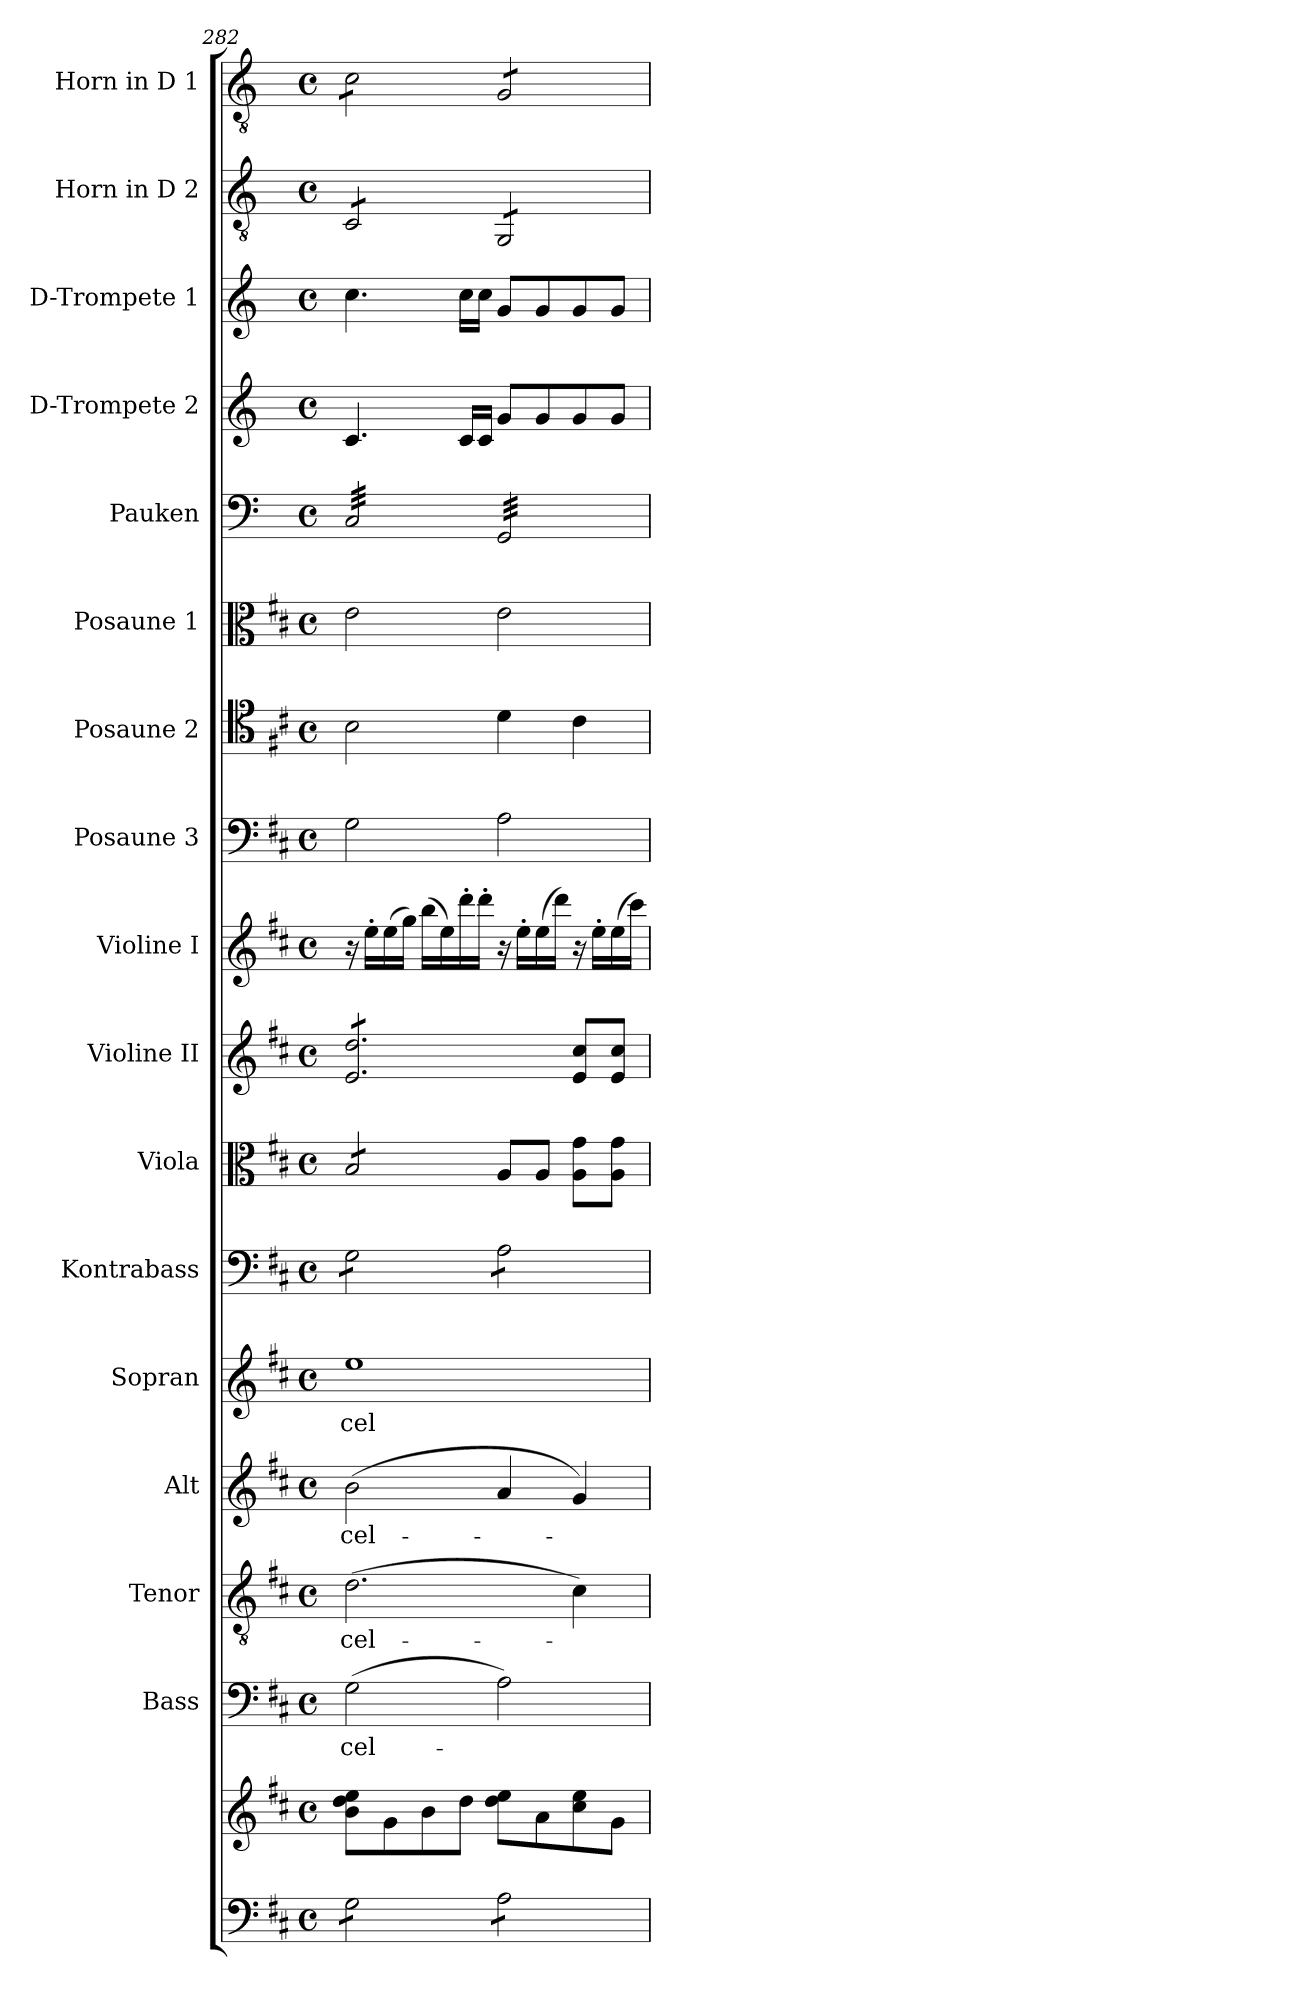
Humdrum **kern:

**kern	**kern	**kern	**text	**kern	**text	**kern	**text	**kern	**text	**kern	**kern	**kern	**kern	**kern	**kern	**kern	**kern	**kern	**kern	**kern	**kern
*part17	*part17	*part16	*part16	*part15	*part15	*part14	*part14	*part13	*part13	*part12	*part11	*part10	*part9	*part8	*part7	*part6	*part5	*part4	*part3	*part2	*part1
*staff18	*staff17	*staff16	*staff16	*staff15	*staff15	*staff14	*staff14	*staff13	*staff13	*staff12	*staff11	*staff10	*staff9	*staff8	*staff7	*staff6	*staff5	*staff4	*staff3	*staff2	*staff1
*	*	*I"Bass	*	*I"Tenor	*	*I"Alt	*	*I"Sopran	*	*I"Kontrabass	*I"Viola	*I"Violine II	*I"Violine I	*I"Posaune 3	*I"Posaune 2	*I"Posaune 1	*I"Pauken	*I"D-Trompete 2	*I"D-Trompete 1	*I"Horn in D 2	*I"Horn in D 1
*	*	*I'B.	*	*I'T.	*	*I'A.	*	*I'S.	*	*I'Kb.	*I'Vla.	*I'Vl. II	*I'Vl. I	*I'Pos. 3	*I'Pos. 2	*I'Pos. 1	*I'Pk.	*I'D Trp. 2	*I'D Trp. 1	*I'Hrn. 2	*I'Hrn. 1
*clefF4	*clefG2	*clefF4	*	*clefGv2	*	*clefG2	*	*clefG2	*	*clefF4	*clefC3	*clefG2	*clefG2	*clefF4	*clefC4	*clefC3	*clefF4	*clefG2	*clefG2	*clefGv2	*clefGv2
*	*	*	*	*	*	*	*	*	*	*ITrd7c12	*	*	*	*	*	*	*ITrd-1c-2	*ITrd-1c-2	*ITrd-1c-2	*ITrd-1c-2	*ITrd-1c-2
*k[f#c#]	*k[f#c#]	*k[f#c#]	*	*k[f#c#]	*	*k[f#c#]	*	*k[f#c#]	*	*k[f#c#]	*k[f#c#]	*k[f#c#]	*k[f#c#]	*k[f#c#]	*k[f#c#]	*k[f#c#]	*k[f#c#]	*k[f#c#]	*k[f#c#]	*k[f#c#]	*k[f#c#]
*D:	*D:	*D:	*	*D:	*	*D:	*	*D:	*	*D:	*D:	*D:	*D:	*D:	*D:	*D:	*D:	*D:	*D:	*D:	*D:
*M4/4	*M4/4	*M4/4	*	*M4/4	*	*M4/4	*	*M4/4	*	*M4/4	*M4/4	*M4/4	*M4/4	*M4/4	*M4/4	*M4/4	*M4/4	*M4/4	*M4/4	*M4/4	*M4/4
*met(c)	*met(c)	*met(c)	*	*met(c)	*	*met(c)	*	*met(c)	*	*met(c)	*met(c)	*met(c)	*met(c)	*met(c)	*met(c)	*met(c)	*met(c)	*met(c)	*met(c)	*met(c)	*met(c)
=282	=282	=282	=282	=282	=282	=282	=282	=282	=282	=282	=282	=282	=282	=282	=282	=282	=282	=282	=282	=282	=282
!	!	!	!LO:LY:b	!	!LO:LY:b	!	!LO:LY:b	!	!LO:LY:b	!	!	!	!	!	!	!	!	!	!	!	!
*tremolo	*	*	*	*	*	*	*	*	*	*	*	*	*	*	*	*	*	*	*	*	*
*	*	*	*	*	*	*	*	*	*	*tremolo	*	*	*	*	*	*	*	*	*	*	*
*	*	*	*	*	*	*	*	*	*	*	*tremolo	*	*	*	*	*	*	*	*	*	*
*	*	*	*	*	*	*	*	*	*	*	*	*tremolo	*	*	*	*	*	*	*	*	*
*	*	*	*	*	*	*	*	*	*	*	*	*	*	*	*	*	*tremolo	*	*	*	*
*	*	*	*	*	*	*	*	*	*	*	*	*	*	*	*	*	*	*	*	*tremolo	*
*	*	*	*	*	*	*	*	*	*	*	*	*	*	*	*	*	*	*	*	*	*tremolo
8G\L	8b\ 8dd\ 8ee\L	(>2G\	-cel-	(>2.d\	-cel-	(>2b\	-cel-	1ee	-cel-	8GG\L	8B/L	8e/ 8dd/L	16r	2G\	2B\	2e\	32D/LLL	4.d/	4.dd\	8D/L	8d\L
.	.	.	.	.	.	.	.	.	.	.	.	.	.	.	.	.	32D/	.	.	.	.
.	.	.	.	.	.	.	.	.	.	.	.	.	16ee'>\LL	.	.	.	32D/	.	.	.	.
.	.	.	.	.	.	.	.	.	.	.	.	.	.	.	.	.	32D/	.	.	.	.
8G\	8g\	.	.	.	.	.	.	.	.	8GG\	8B/	8e/ 8dd/	(>16ee\	.	.	.	32D/	.	.	8D/	8d\
.	.	.	.	.	.	.	.	.	.	.	.	.	.	.	.	.	32D/	.	.	.	.
.	.	.	.	.	.	.	.	.	.	.	.	.	16gg\JJ)	.	.	.	32D/	.	.	.	.
.	.	.	.	.	.	.	.	.	.	.	.	.	.	.	.	.	32D/	.	.	.	.
8G\	8b\	.	.	.	.	.	.	.	.	8GG\	8B/	8e/ 8dd/	(>16bb\LL	.	.	.	32D/	.	.	8D/	8d\
.	.	.	.	.	.	.	.	.	.	.	.	.	.	.	.	.	32D/	.	.	.	.
.	.	.	.	.	.	.	.	.	.	.	.	.	16ee\)	.	.	.	32D/	.	.	.	.
.	.	.	.	.	.	.	.	.	.	.	.	.	.	.	.	.	32D/	.	.	.	.
8G\J	8dd\J	.	.	.	.	.	.	.	.	8GG\J	8B/J	8e/ 8dd/	16ddd'>\	.	.	.	32D/	16d/LL	16dd\LL	8D/J	8d\J
*	*	*	*	*	*	*	*	*	*	*	*Xtremolo	*	*	*	*	*	*	*	*	*	*
.	.	.	.	.	.	.	.	.	.	.	.	.	.	.	.	.	32D/	.	.	.	.
.	.	.	.	.	.	.	.	.	.	.	.	.	16ddd'>\JJ	.	.	.	32D/	16d/JJ	16dd\JJ	.	.
.	.	.	.	.	.	.	.	.	.	.	.	.	.	.	.	.	32D/JJJ	.	.	.	.
8A\L	8dd\ 8ee\L	2A\)	.	.	.	4a/	.	.	.	8AA\L	8A/L	8e/ 8dd/	16r	2A\	4d\	2e\	32AA/LLL	8a/L	8a/L	8AA/L	8A/L
.	.	.	.	.	.	.	.	.	.	.	.	.	.	.	.	.	32AA/	.	.	.	.
.	.	.	.	.	.	.	.	.	.	.	.	.	16ee'>\LL	.	.	.	32AA/	.	.	.	.
.	.	.	.	.	.	.	.	.	.	.	.	.	.	.	.	.	32AA/	.	.	.	.
8A\	8a\	.	.	.	.	.	.	.	.	8AA\	8A/J	8e/ 8dd/J	(>16ee\	.	.	.	32AA/	8a/	8a/	8AA/	8A/
*	*	*	*	*	*	*	*	*	*	*	*	*Xtremolo	*	*	*	*	*	*	*	*	*
.	.	.	.	.	.	.	.	.	.	.	.	.	.	.	.	.	32AA/	.	.	.	.
.	.	.	.	.	.	.	.	.	.	.	.	.	16ddd\JJ)	.	.	.	32AA/	.	.	.	.
.	.	.	.	.	.	.	.	.	.	.	.	.	.	.	.	.	32AA/	.	.	.	.
8A\	8cc#\ 8ee\	.	.	4c#\)	.	4g/)	.	.	.	8AA\	8A\ 8g\L	8e/ 8cc#/L	16r	.	4c#\	.	32AA/	8a/	8a/	8AA/	8A/
.	.	.	.	.	.	.	.	.	.	.	.	.	.	.	.	.	32AA/	.	.	.	.
.	.	.	.	.	.	.	.	.	.	.	.	.	16ee'>\LL	.	.	.	32AA/	.	.	.	.
.	.	.	.	.	.	.	.	.	.	.	.	.	.	.	.	.	32AA/	.	.	.	.
8A\J	8g\J	.	.	.	.	.	.	.	.	8AA\J	8A\ 8g\J	8e/ 8cc#/J	(>16ee\	.	.	.	32AA/	8a/J	8a/J	8AA/J	8A/J
*	*	*	*	*	*	*	*	*	*	*	*	*	*	*	*	*	*	*	*	*	*Xtremolo
*	*	*	*	*	*	*	*	*	*	*	*	*	*	*	*	*	*	*	*	*Xtremolo	*
*	*	*	*	*	*	*	*	*	*	*Xtremolo	*	*	*	*	*	*	*	*	*	*	*
*Xtremolo	*	*	*	*	*	*	*	*	*	*	*	*	*	*	*	*	*	*	*	*	*
.	.	.	.	.	.	.	.	.	.	.	.	.	.	.	.	.	32AA/	.	.	.	.
.	.	.	.	.	.	.	.	.	.	.	.	.	16ccc#\JJ)	.	.	.	32AA/	.	.	.	.
.	.	.	.	.	.	.	.	.	.	.	.	.	.	.	.	.	32AA/JJJ	.	.	.	.
*	*	*	*	*	*	*	*	*	*	*	*	*	*	*	*	*	*Xtremolo	*	*	*	*
=	=	=	=	=	=	=	=	=	=	=	=	=	=	=	=	=	=	=	=	=	=
*-	*-	*-	*-	*-	*-	*-	*-	*-	*-	*-	*-	*-	*-	*-	*-	*-	*-	*-	*-	*-	*-
